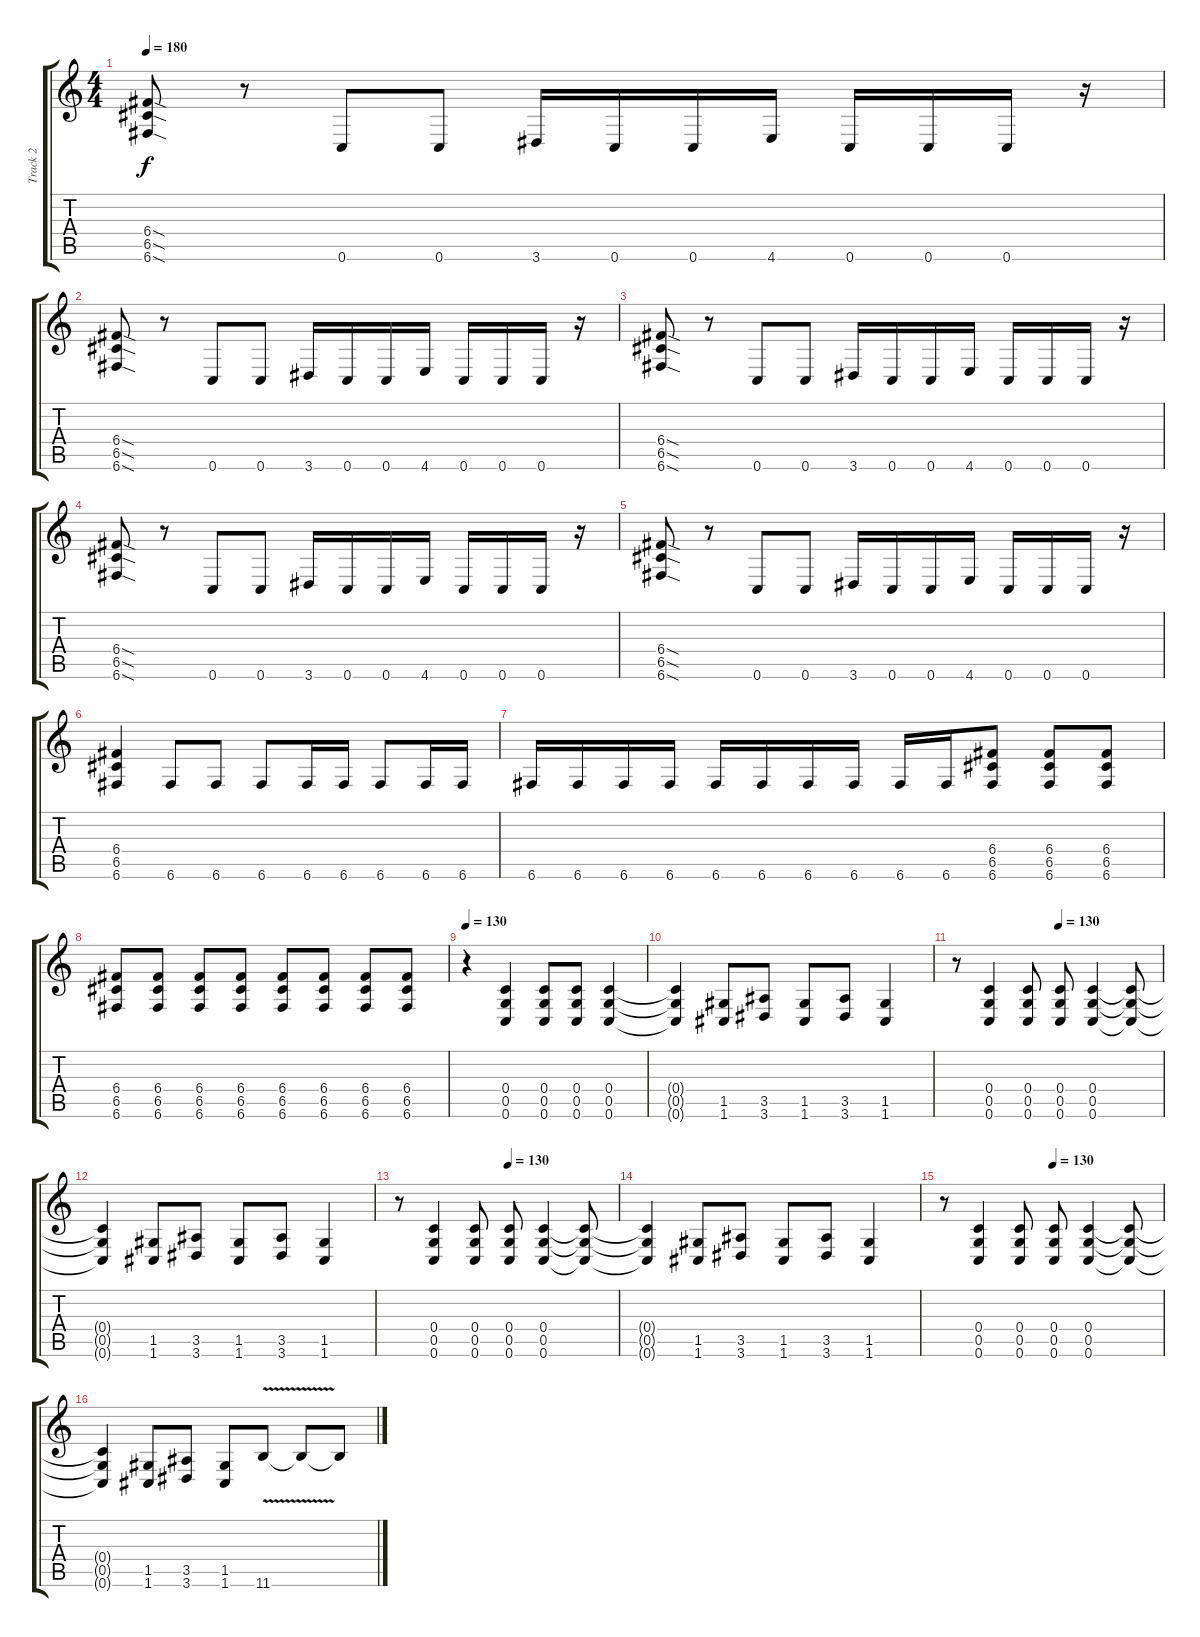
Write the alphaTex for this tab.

\track ("Track 2" "Track 2") {instrument distortionguitar}
\staff {score tabs}
\tuning (D4 A3 F3 C3 G2 C2) {hide}
\ts (4 4)
\tempo 180
\clef g2
\ks c
(6.4{sod} 6.5{sod} 6.6{sod}).8{dy f} r.8 0.6.8 0.6.8 3.6.16 0.6.16 0.6.16 4.6.16 0.6.16 0.6.16 0.6.16 r.16 |
(6.4{sod} 6.5{sod} 6.6{sod}).8 r.8 0.6.8 0.6.8 3.6.16 0.6.16 0.6.16 4.6.16 0.6.16 0.6.16 0.6.16 r.16 |
(6.4{sod} 6.5{sod} 6.6{sod}).8 r.8 0.6.8 0.6.8 3.6.16 0.6.16 0.6.16 4.6.16 0.6.16 0.6.16 0.6.16 r.16 |
(6.4{sod} 6.5{sod} 6.6{sod}).8 r.8 0.6.8 0.6.8 3.6.16 0.6.16 0.6.16 4.6.16 0.6.16 0.6.16 0.6.16 r.16 |
(6.4{sod} 6.5{sod} 6.6{sod}).8 r.8 0.6.8 0.6.8 3.6.16 0.6.16 0.6.16 4.6.16 0.6.16 0.6.16 0.6.16 r.16 |
(6.4 6.5 6.6).4 6.6.8 6.6.8 6.6.8 6.6.16 6.6.16 6.6.8 6.6.16 6.6.16 |
6.6.16 6.6.16 6.6.16 6.6.16 6.6.16 6.6.16 6.6.16 6.6.16 6.6.16 6.6.16 (6.4 6.5 6.6).8 (6.4 6.5 6.6).8 (6.4 6.5 6.6).8 |
(6.4 6.5 6.6).8 (6.4 6.5 6.6).8 (6.4 6.5 6.6).8 (6.4 6.5 6.6).8 (6.4 6.5 6.6).8 (6.4 6.5 6.6).8 (6.4 6.5 6.6).8 (6.4 6.5 6.6).8 |
\tempo 130
r.4 (0.4 0.5 0.6).4 (0.4 0.5 0.6).8 (0.4 0.5 0.6).8 (0.4 0.5 0.6).4 |
(0.4{t} 0.5{t} 0.6{t}).4 (1.5 1.6).8 (3.5 3.6).8 (1.5 1.6).8 (3.5 3.6).8 (1.5 1.6).4 |
\tempo (130 0.5)
r.8 (0.4 0.5 0.6).4 (0.4 0.5 0.6).8 (0.4 0.5 0.6).8 (0.4 0.5 0.6).4 (0.4{t} 0.5{t} 0.6{t}).8 |
(0.4{t} 0.5{t} 0.6{t}).4 (1.5 1.6).8 (3.5 3.6).8 (1.5 1.6).8 (3.5 3.6).8 (1.5 1.6).4 |
\tempo (130 0.5)
r.8 (0.4 0.5 0.6).4 (0.4 0.5 0.6).8 (0.4 0.5 0.6).8 (0.4 0.5 0.6).4 (0.4{t} 0.5{t} 0.6{t}).8 |
(0.4{t} 0.5{t} 0.6{t}).4 (1.5 1.6).8 (3.5 3.6).8 (1.5 1.6).8 (3.5 3.6).8 (1.5 1.6).4 |
\tempo (130 0.5)
r.8 (0.4 0.5 0.6).4 (0.4 0.5 0.6).8 (0.4 0.5 0.6).8 (0.4 0.5 0.6).4 (0.4{t} 0.5{t} 0.6{t}).8 |
(0.4{t} 0.5{t} 0.6{t}).4 (1.5 1.6).8 (3.5 3.6).8 (1.5 1.6).8 11.6{v}.8 11.6{t}.8 11.6{t}.8
